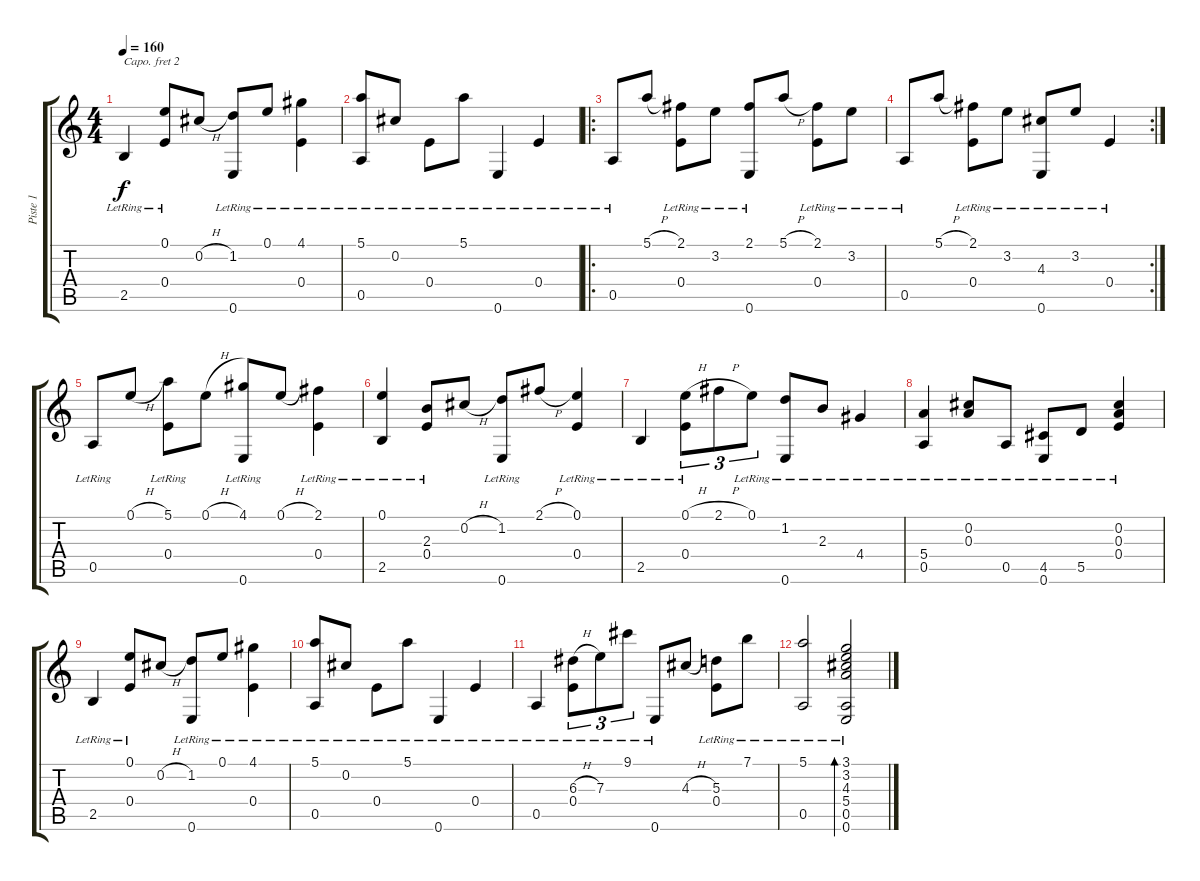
\track ("Piste 1" "Piste 1") {instrument acousticguitarnylon}
\staff {score tabs}
\capo 2
\tuning (D4 B3 G3 D3 G2 D2) {hide}
\ts (4 4)
\tempo 160
\clef g2
\ks c
2.5{lr}.4{dy f} (0.1{lr} 0.4{lr}).8 0.2{h}.8 (1.2{lr} 0.6{lr}).8 0.1{lr}.8 (4.1{lr} 0.4{lr}).4 |
(5.1{lr} 0.5{lr}).8 0.2{lr}.8 0.4{lr}.8 5.1{lr}.8 0.6{lr}.4 0.4{lr}.4 |
\ro
0.5{lr}.8 5.1{h}.8 (2.1{lr} 0.4{lr}).8 3.2{lr}.8 (2.1{lr} 0.6{lr}).8 5.1{h}.8 (2.1{lr} 0.4{lr}).8 3.2{lr}.8 |
\rc 2
0.5{lr}.8 5.1{h}.8 (2.1{lr} 0.4{lr}).8 3.2{lr}.8 (4.3{lr} 0.6{lr}).8 3.2{lr}.8 0.4{lr}.4 |
0.5{lr}.8 0.1{h}.8 (5.1{lr} 0.4{lr}).8 0.1{h}.8 (4.1{lr} 0.6{lr}).8 0.1{h}.8 (2.1{lr} 0.4{lr}).4 |
(0.1{lr} 2.5{lr}).4 (2.3{lr} 0.4{lr}).8 0.2{h}.8 (1.2{lr} 0.6{lr}).8 2.1{h}.8 (0.1{lr} 0.4{lr}).4 |
2.5{lr}.4 (0.1{h} 0.4{lr}).8{tu (3 2)} 2.1{h}.8{tu (3 2)} 0.1{lr}.8{tu (3 2)} (1.2{lr} 0.6{lr}).8 2.3{lr}.8 4.4{lr}.4 |
(5.4{lr} 0.5{lr}).4 (0.2{lr} 0.3{lr}).8 0.5{lr}.8 (4.5{lr} 0.6{lr}).8 5.5{lr}.8 (0.2{lr} 0.3{lr} 0.4{lr}).4 |
2.5{lr}.4 (0.1{lr} 0.4{lr}).8 0.2{h}.8 (1.2{lr} 0.6{lr}).8 0.1{lr}.8 (4.1{lr} 0.4{lr}).4 |
(5.1{lr} 0.5{lr}).8 0.2{lr}.8 0.4{lr}.8 5.1{lr}.8 0.6{lr}.4 0.4{lr}.4 |
0.5{lr}.4 (6.3{h} 0.4{lr}).8{tu (3 2)} 7.3{lr}.8{tu (3 2)} 9.1{lr}.8{tu (3 2)} 0.6{lr}.8 4.3{h}.8 (5.3{lr} 0.4{lr}).8 7.1{lr}.8 |
(5.1{lr} 0.5{lr}).2 (3.1{lr} 3.2{lr} 4.3{lr} 5.4{lr} 0.5{lr} 0.6{lr}).2{bd 240}
